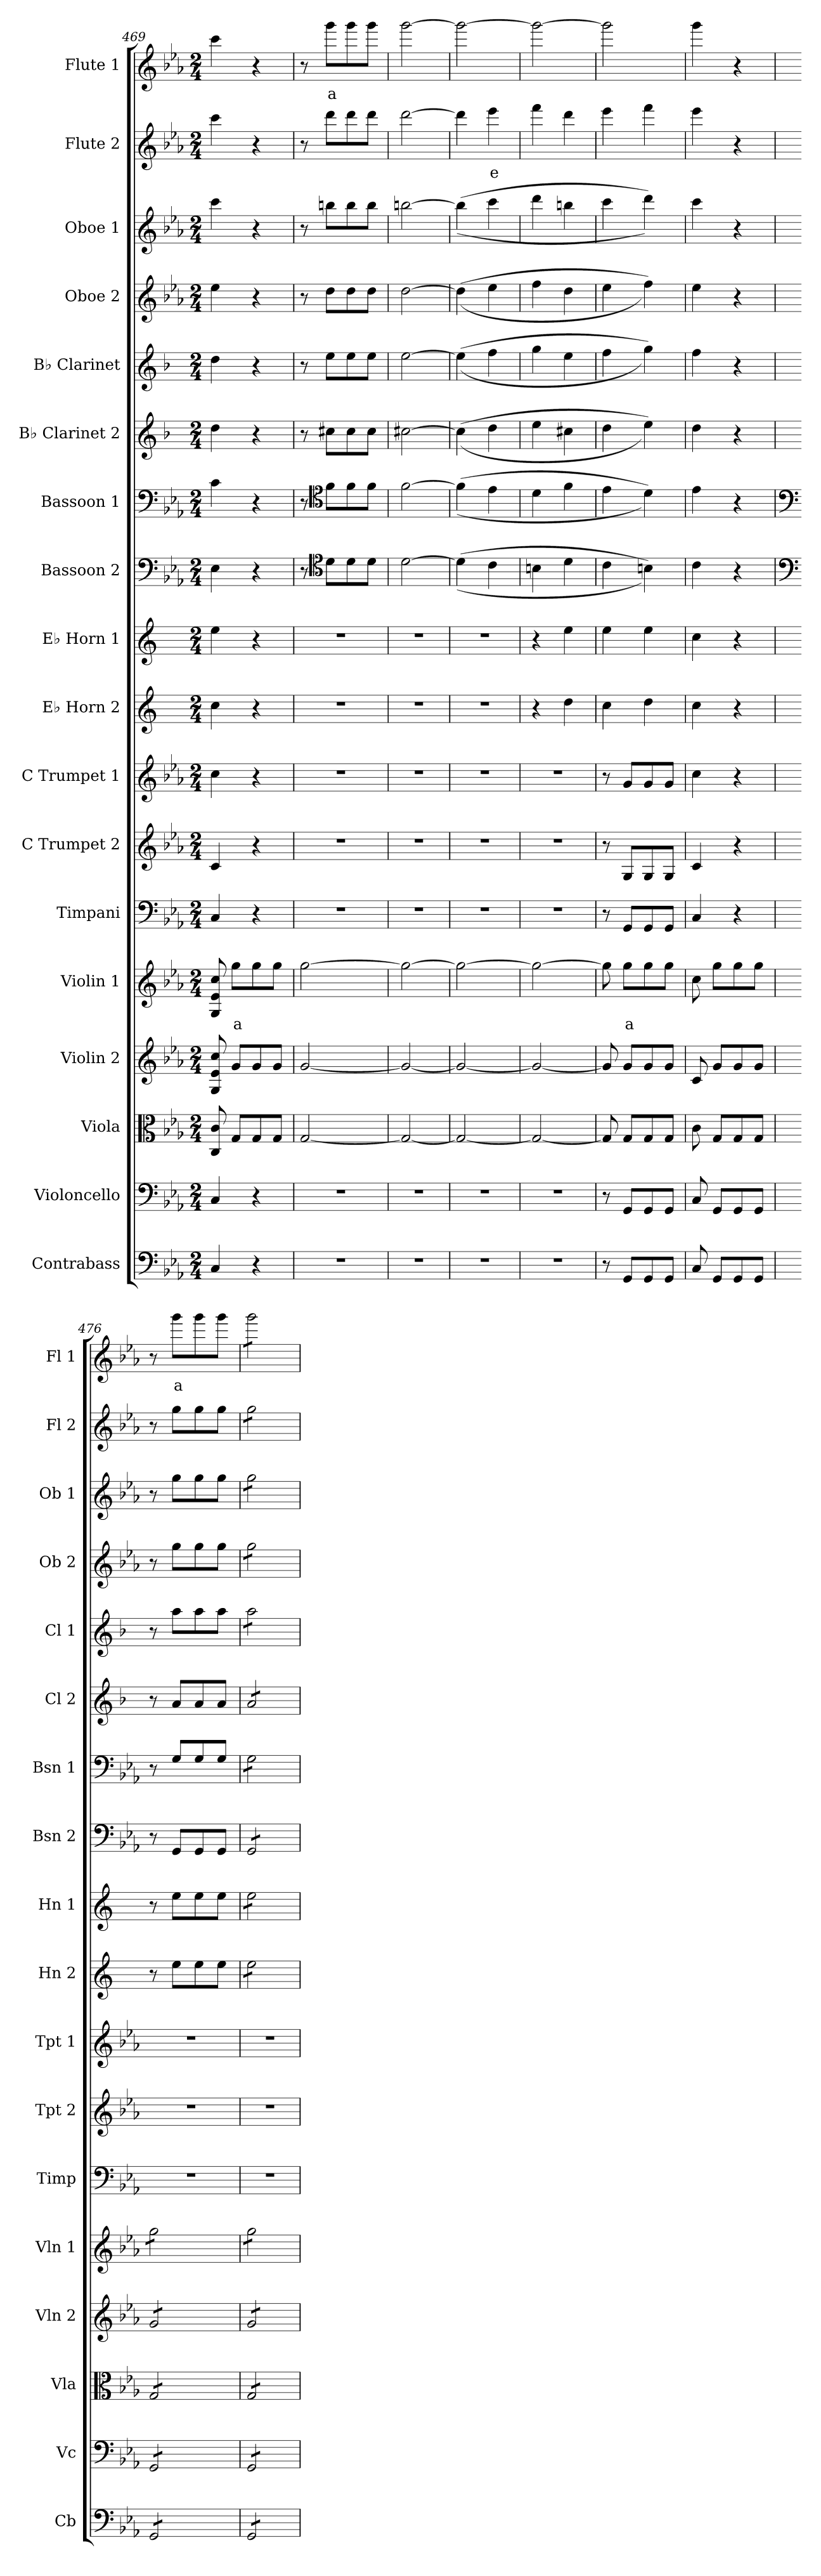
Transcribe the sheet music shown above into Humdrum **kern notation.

**kern	**kern	**kern	**kern	**kern	**text	**kern	**kern	**kern	**kern	**kern	**kern	**kern	**kern	**kern	**kern	**kern	**kern	**text	**kern	**text
*part18	*part17	*part16	*part15	*part14	*part14	*part13	*part12	*part11	*part10	*part9	*part8	*part7	*part6	*part5	*part4	*part3	*part2	*part2	*part1	*part1
*staff18	*staff17	*staff16	*staff15	*staff14	*staff14	*staff13	*staff12	*staff11	*staff10	*staff9	*staff8	*staff7	*staff6	*staff5	*staff4	*staff3	*staff2	*staff2	*staff1	*staff1
*I"Contrabass	*I"Violoncello	*I"Viola	*I"Violin 2	*I"Violin 1	*	*I"Timpani	*I"C Trumpet 2	*I"C Trumpet 1	*I"E♭ Horn 2	*I"E♭ Horn 1	*I"Bassoon 2	*I"Bassoon 1	*I"B♭ Clarinet 2	*I"B♭ Clarinet	*I"Oboe 2	*I"Oboe 1	*I"Flute 2	*	*I"Flute 1	*
*I'Cb	*I'Vc	*I'Vla	*I'Vln 2	*I'Vln 1	*	*I'Timp	*I'Tpt 2	*I'Tpt 1	*I'Hn 2	*I'Hn 1	*I'Bsn 2	*I'Bsn 1	*I'Cl 2	*I'Cl 1	*I'Ob 2	*I'Ob 1	*I'Fl 2	*	*I'Fl 1	*
*clefF4	*clefF4	*clefC3	*clefG2	*clefG2	*	*clefF4	*clefG2	*clefG2	*clefG2	*clefG2	*clefF4	*clefF4	*clefG2	*clefG2	*clefG2	*clefG2	*clefG2	*	*clefG2	*
*ITrd7c12	*	*	*	*	*	*	*	*	*ITrd5c9	*ITrd5c9	*	*	*ITrd1c2	*ITrd1c2	*	*	*	*	*	*
*k[b-e-a-]	*k[b-e-a-]	*k[b-e-a-]	*k[b-e-a-]	*k[b-e-a-]	*	*k[b-e-a-]	*k[b-e-a-]	*k[b-e-a-]	*k[b-e-a-]	*k[b-e-a-]	*k[b-e-a-]	*k[b-e-a-]	*k[b-e-a-]	*k[b-e-a-]	*k[b-e-a-]	*k[b-e-a-]	*k[b-e-a-]	*	*k[b-e-a-]	*
*M2/4	*M2/4	*M2/4	*M2/4	*M2/4	*	*M2/4	*M2/4	*M2/4	*M2/4	*M2/4	*M2/4	*M2/4	*M2/4	*M2/4	*M2/4	*M2/4	*M2/4	*	*M2/4	*
=469	=469	=469	=469	=469	=469	=469	=469	=469	=469	=469	=469	=469	=469	=469	=469	=469	=469	=469	=469	=469
4CC/	4C/	8C/ 8c/	8G/ 8e-/ 8cc/	8G/ 8e-/ 8cc/	.	4C/	4c/	4cc\	4e-\	4g\	4E-\	4c\	4cc\	4cc\	4ee-\	4ccc\	4ccc\	.	4ccc\	.
!	!	!	!	!	!LO:LY:b:color=#FF0000	!	!	!	!	!	!	!	!	!	!	!	!	!	!	!
.	.	8G/L	8g/L	8gg\L	a	.	.	.	.	.	.	.	.	.	.	.	.	.	.	.
4r	4r	8G/	8g/	8gg\	.	4r	4r	4r	4r	4r	4r	4r	4r	4r	4r	4r	4r	.	4r	.
.	.	8G/J	8g/J	8gg\J	.	.	.	.	.	.	.	.	.	.	.	.	.	.	.	.
=470	=470	=470	=470	=470	=470	=470	=470	=470	=470	=470	=470	=470	=470	=470	=470	=470	=470	=470	=470	=470
2r	2r	[2G/	[2g/	[2gg\	.	2r	2r	2r	2r	2r	8r	8r	8r	8r	8r	8r	8r	.	8r	.
*	*	*	*	*	*	*	*	*	*	*	*clefC4	*clefC4	*	*	*	*	*	*	*	*
!	!	!	!	!	!	!	!	!	!	!	!	!	!	!	!	!	!	!	!	!LO:LY:b:color=#FF0000
.	.	.	.	.	.	.	.	.	.	.	8d\L	8f\L	8bn\L	8dd\L	8dd\L	8bbn\L	8ddd\L	.	8ggg\L	a
.	.	.	.	.	.	.	.	.	.	.	8d\	8f\	8b\	8dd\	8dd\	8bb\	8ddd\	.	8ggg\	.
.	.	.	.	.	.	.	.	.	.	.	8d\J	8f\J	8b\J	8dd\J	8dd\J	8bb\J	8ddd\J	.	8ggg\J	.
=471	=471	=471	=471	=471	=471	=471	=471	=471	=471	=471	=471	=471	=471	=471	=471	=471	=471	=471	=471	=471
2r	2r	2G/_	2g/_	2gg\_	.	2r	2r	2r	2r	2r	[2d\	[2f\	[2bn\	[2dd\	[2dd\	[2bbn\	[2ddd\	.	[2ggg\	.
=472	=472	=472	=472	=472	=472	=472	=472	=472	=472	=472	=472	=472	=472	=472	=472	=472	=472	=472	=472	=472
2r	2r	2G/_	2g/_	2gg\_	.	2r	2r	2r	2r	2r	((4d\]	((4f\]	((4b\]	((4dd\]	((4dd\]	((4bb\]	4ddd\]	.	2ggg\_	.
!	!	!	!	!	!	!	!	!	!	!	!	!	!	!	!	!	!	!LO:LY:b:color=#FF0000	!	!
.	.	.	.	.	.	.	.	.	.	.	4c\	4e-\	4cc\	4ee-\	4ee-\	4ccc\	4eee-\	e	.	.
=473	=473	=473	=473	=473	=473	=473	=473	=473	=473	=473	=473	=473	=473	=473	=473	=473	=473	=473	=473	=473
2r	2r	2G/_	2g/_	2gg\_	.	2r	2r	2r	4r	4r	4Bn\	4d\	4dd\	4ff\	4ff\	4ddd\	4fff\	.	2ggg\_	.
.	.	.	.	.	.	.	.	.	4f\	4g\	4d\	4f\	4bn\	4dd\	4dd\	4bbn\	4ddd\	.	.	.
=474	=474	=474	=474	=474	=474	=474	=474	=474	=474	=474	=474	=474	=474	=474	=474	=474	=474	=474	=474	=474
8r	8r	8G/]	8g/]	8gg\]	.	8r	8r	8r	4e-\	4g\	4c\	4e-\	4cc\	4ee-\	4ee-\	4ccc\	4eee-\	.	2ggg\]	.
!	!	!	!	!	!LO:LY:b:color=#FF0000	!	!	!	!	!	!	!	!	!	!	!	!	!	!	!
8GGG/L	8GG/L	8G/L	8g/L	8gg\L	a	8GG/L	8G/L	8g/L	.	.	.	.	.	.	.	.	.	.	.	.
8GGG/	8GG/	8G/	8g/	8gg\	.	8GG/	8G/	8g/	4f\	4g\	4Bn\))	4d\))	4dd\))	4ff\))	4ff\))	4ddd\))	4fff\	.	.	.
8GGG/J	8GG/J	8G/J	8g/J	8gg\J	.	8GG/J	8G/J	8g/J	.	.	.	.	.	.	.	.	.	.	.	.
=475	=475	=475	=475	=475	=475	=475	=475	=475	=475	=475	=475	=475	=475	=475	=475	=475	=475	=475	=475	=475
8CC/	8C/	8c\	8c/	8cc\	.	4C/	4c/	4cc\	4e-\	4e-\	4c\	4e-\	4cc\	4ee-\	4ee-\	4ccc\	4eee-\	.	4ggg\	.
8GGG/L	8GG/L	8G/L	8g/L	8gg\L	.	.	.	.	.	.	.	.	.	.	.	.	.	.	.	.
8GGG/	8GG/	8G/	8g/	8gg\	.	4r	4r	4r	4r	4r	4r	4r	4r	4r	4r	4r	4r	.	4r	.
8GGG/J	8GG/J	8G/J	8g/J	8gg\J	.	.	.	.	.	.	.	.	.	.	.	.	.	.	.	.
=476	=476	=476	=476	=476	=476	=476	=476	=476	=476	=476	=476	=476	=476	=476	=476	=476	=476	=476	=476	=476
*	*	*	*	*	*	*	*	*	*	*	*clefF4	*clefF4	*	*	*	*	*	*	*	*
*tremolo	*	*	*	*	*	*	*	*	*	*	*	*	*	*	*	*	*	*	*	*
*	*tremolo	*	*	*	*	*	*	*	*	*	*	*	*	*	*	*	*	*	*	*
*	*	*tremolo	*	*	*	*	*	*	*	*	*	*	*	*	*	*	*	*	*	*
*	*	*	*tremolo	*	*	*	*	*	*	*	*	*	*	*	*	*	*	*	*	*
*	*	*	*	*tremolo	*	*	*	*	*	*	*	*	*	*	*	*	*	*	*	*
8GGG/L	8GG/L	8G/L	8g/L	8gg\L	.	2r	2r	2r	8r	8r	8r	8r	8r	8r	8r	8r	8r	.	8r	.
!	!	!	!	!	!	!	!	!	!	!	!	!	!	!	!	!	!	!	!	!LO:LY:b:color=#FF0000
8GGG/	8GG/	8G/	8g/	8gg\	.	.	.	.	8g\L	8g\L	8GG/L	8G/L	8g/L	8gg\L	8gg\L	8gg\L	8gg\L	.	8ggg\L	a
8GGG/	8GG/	8G/	8g/	8gg\	.	.	.	.	8g\	8g\	8GG/	8G/	8g/	8gg\	8gg\	8gg\	8gg\	.	8ggg\	.
8GGG/J	8GG/J	8G/J	8g/J	8gg\J	.	.	.	.	8g\J	8g\J	8GG/J	8G/J	8g/J	8gg\J	8gg\J	8gg\J	8gg\J	.	8ggg\J	.
=477	=477	=477	=477	=477	=477	=477	=477	=477	=477	=477	=477	=477	=477	=477	=477	=477	=477	=477	=477	=477
*	*	*	*	*	*	*	*	*	*tremolo	*	*	*	*	*	*	*	*	*	*	*
*	*	*	*	*	*	*	*	*	*	*tremolo	*	*	*	*	*	*	*	*	*	*
*	*	*	*	*	*	*	*	*	*	*	*tremolo	*	*	*	*	*	*	*	*	*
*	*	*	*	*	*	*	*	*	*	*	*	*tremolo	*	*	*	*	*	*	*	*
*	*	*	*	*	*	*	*	*	*	*	*	*	*tremolo	*	*	*	*	*	*	*
*	*	*	*	*	*	*	*	*	*	*	*	*	*	*tremolo	*	*	*	*	*	*
*	*	*	*	*	*	*	*	*	*	*	*	*	*	*	*tremolo	*	*	*	*	*
*	*	*	*	*	*	*	*	*	*	*	*	*	*	*	*	*tremolo	*	*	*	*
*	*	*	*	*	*	*	*	*	*	*	*	*	*	*	*	*	*tremolo	*	*	*
*	*	*	*	*	*	*	*	*	*	*	*	*	*	*	*	*	*	*	*tremolo	*
8GGG/L	8GG/L	8G/L	8g/L	8gg\L	.	2r	2r	2r	8g\L	8g\L	8GG/L	8G\L	8g/L	8gg\L	8gg\L	8gg\L	8gg\L	.	8ggg\L	.
8GGG/	8GG/	8G/	8g/	8gg\	.	.	.	.	8g\	8g\	8GG/	8G\	8g/	8gg\	8gg\	8gg\	8gg\	.	8ggg\	.
8GGG/	8GG/	8G/	8g/	8gg\	.	.	.	.	8g\	8g\	8GG/	8G\	8g/	8gg\	8gg\	8gg\	8gg\	.	8ggg\	.
8GGG/J	8GG/J	8G/J	8g/J	8gg\J	.	.	.	.	8g\J	8g\J	8GG/J	8G\J	8g/J	8gg\J	8gg\J	8gg\J	8gg\J	.	8ggg\J	.
*	*	*	*	*	*	*	*	*	*	*	*	*	*	*	*	*	*	*	*Xtremolo	*
*	*	*	*	*	*	*	*	*	*	*	*	*	*	*	*	*	*Xtremolo	*	*	*
*	*	*	*	*	*	*	*	*	*	*	*	*	*	*	*	*Xtremolo	*	*	*	*
*	*	*	*	*	*	*	*	*	*	*	*	*	*	*	*Xtremolo	*	*	*	*	*
*	*	*	*	*	*	*	*	*	*	*	*	*	*	*Xtremolo	*	*	*	*	*	*
*	*	*	*	*	*	*	*	*	*	*	*	*	*Xtremolo	*	*	*	*	*	*	*
*	*	*	*	*	*	*	*	*	*	*	*	*Xtremolo	*	*	*	*	*	*	*	*
*	*	*	*	*	*	*	*	*	*	*	*Xtremolo	*	*	*	*	*	*	*	*	*
*	*	*	*	*	*	*	*	*	*	*Xtremolo	*	*	*	*	*	*	*	*	*	*
*	*	*	*	*	*	*	*	*	*Xtremolo	*	*	*	*	*	*	*	*	*	*	*
*	*	*	*	*Xtremolo	*	*	*	*	*	*	*	*	*	*	*	*	*	*	*	*
*	*	*	*Xtremolo	*	*	*	*	*	*	*	*	*	*	*	*	*	*	*	*	*
*	*	*Xtremolo	*	*	*	*	*	*	*	*	*	*	*	*	*	*	*	*	*	*
*	*Xtremolo	*	*	*	*	*	*	*	*	*	*	*	*	*	*	*	*	*	*	*
*Xtremolo	*	*	*	*	*	*	*	*	*	*	*	*	*	*	*	*	*	*	*	*
=	=	=	=	=	=	=	=	=	=	=	=	=	=	=	=	=	=	=	=	=
*-	*-	*-	*-	*-	*-	*-	*-	*-	*-	*-	*-	*-	*-	*-	*-	*-	*-	*-	*-	*-
